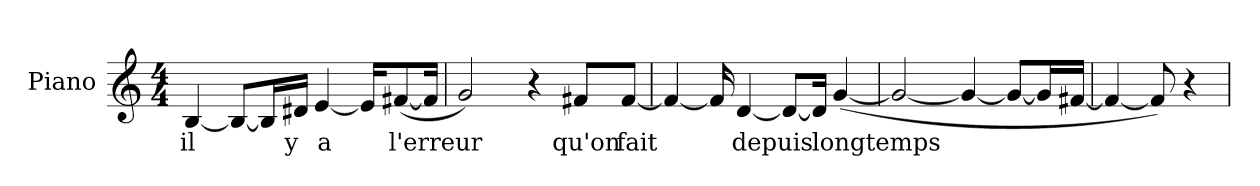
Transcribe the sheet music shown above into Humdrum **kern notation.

**kern	**text
*part1	*part1
*staff1	*staff1
*I"Piano	*
*I'Pno	*
*clefG2	*
*k[]	*
*C:	*
*M4/4	*
*MM120	*
=1	=1
[4B	il
8B/L_	.
16B/L]	.
16d#/JJ	y
[4e	a
16e/KL]	.
([8f#/	l'erreur
16f#/Jk]	.
=2	=2
2g)	.
4r	.
8f#/L	qu'on
[8f#/J	fait
=3	=3
4f#_	.
16f#]	.
[4d	depuis
8d/L_	.
16d/Jk]	.
([4g	longtemps
=4	=4
2g_	.
4g_	.
8g/L_	.
16g/L]	.
[16f#/JJ	.
=5	=5
4f#_	.
8f#])	.
4r	.
=	=
*-	*-
